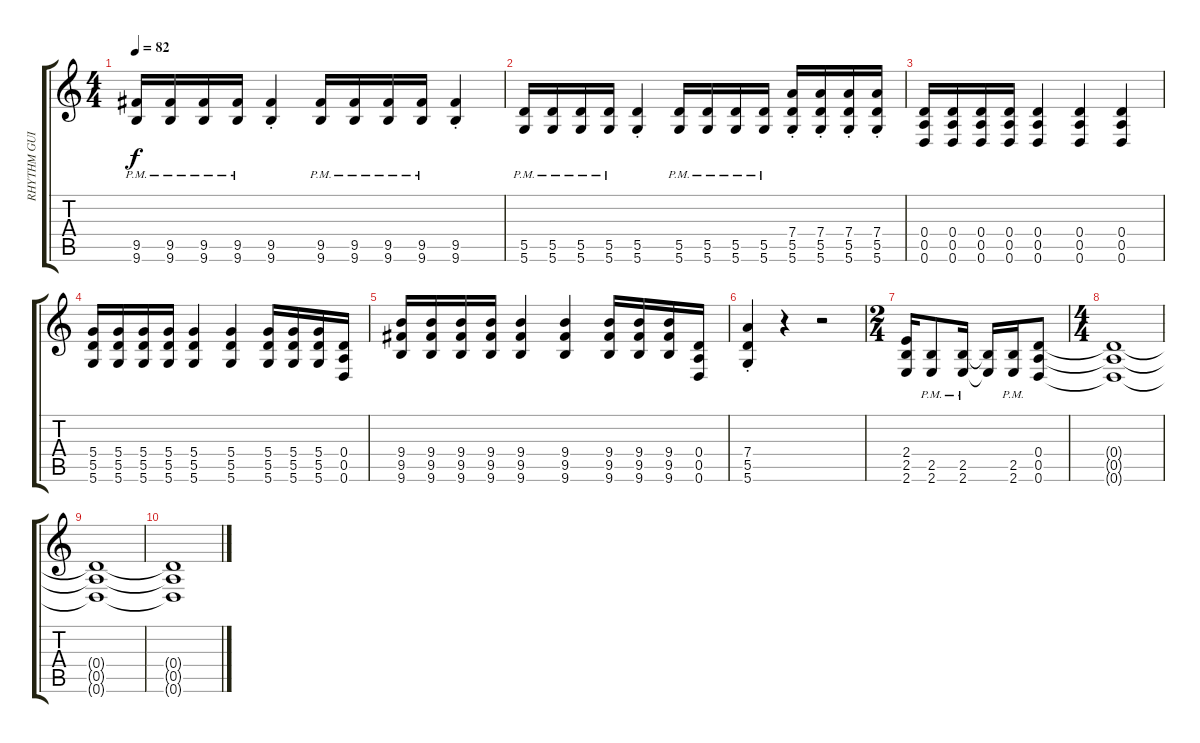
\track ("RHYTHM GUITAR" "RHYTHM GUI") {instrument distortionguitar}
\staff {score tabs}
\tuning (E4 B3 G3 D3 A2 D2) {hide}
\ts (4 4)
\tempo 82
\clef g2
\ks c
(9.5{pm} 9.6{pm}).16{dy f} (9.5{pm} 9.6{pm}).16 (9.5{pm} 9.6{pm}).16 (9.5{pm} 9.6{pm}).16 (9.5{st} 9.6{st}).4 (9.5{pm} 9.6{pm}).16 (9.5{pm} 9.6{pm}).16 (9.5{pm} 9.6{pm}).16 (9.5{pm} 9.6{pm}).16 (9.5{st} 9.6{st}).4 |
(5.5{pm} 5.6{pm}).16 (5.5{pm} 5.6{pm}).16 (5.5{pm} 5.6{pm}).16 (5.5{pm} 5.6{pm}).16 (5.5{st} 5.6{st}).4 (5.5{pm} 5.6{pm}).16 (5.5{pm} 5.6{pm}).16 (5.5{pm} 5.6{pm}).16 (5.5{pm} 5.6{pm}).16 (7.4 5.5 5.6{st}).16 (7.4 5.5 5.6{st}).16 (7.4 5.5 5.6{st}).16 (7.4 5.5 5.6{st}).16 |
(0.4 0.5 0.6).16 (0.4 0.5 0.6).16 (0.4 0.5 0.6).16 (0.4 0.5 0.6).16 (0.4 0.5 0.6).4 (0.4 0.5 0.6).4 (0.4 0.5 0.6).4 |
(5.4 5.5 5.6).16 (5.4 5.5 5.6).16 (5.4 5.5 5.6).16 (5.4 5.5 5.6).16 (5.4 5.5 5.6).4 (5.4 5.5 5.6).4 (5.4 5.5 5.6).16 (5.4 5.5 5.6).16 (5.4 5.5 5.6).16 (0.4 0.5 0.6).16 |
(9.4 9.5 9.6).16 (9.4 9.5 9.6).16 (9.4 9.5 9.6).16 (9.4 9.5 9.6).16 (9.4 9.5 9.6).4 (9.4 9.5 9.6).4 (9.4 9.5 9.6).16 (9.4 9.5 9.6).16 (9.4 9.5 9.6).16 (0.4 0.5 0.6).16 |
(7.4{st} 5.5{st} 5.6{st}).4 r.4 r.2 |
\ts (2 4)
(2.4 2.5 2.6).16 (2.5{pm} 2.6{pm}).8 (2.5{pm} 2.6{pm}).16 (2.5{t} 2.6{t}).16 (2.5{pm} 2.6{pm}).16 (0.4 0.5 0.6).8 |
\ts (4 4)
(0.4{t} 0.5{t} 0.6{t}).1 |
(0.4{t} 0.5{t} 0.6{t}).1 |
(0.4{t} 0.5{t} 0.6{t}).1
